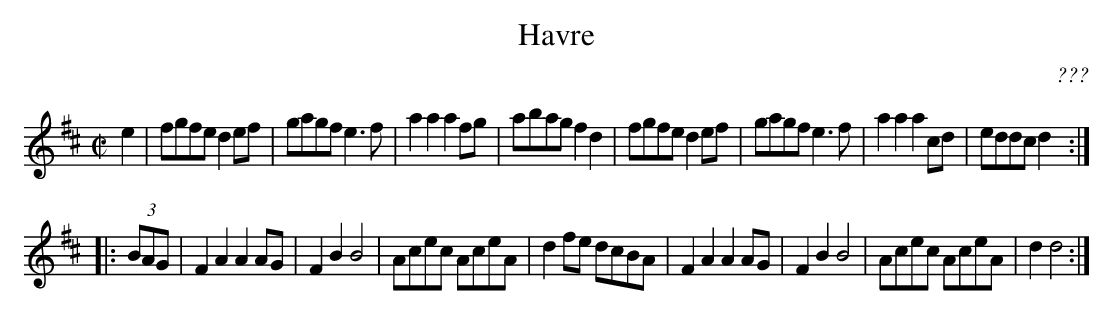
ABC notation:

X:1
T: Havre
O: ???
M: C|
L: 1/8
K: D
e2 \
| fgfe d2ef | gagf e3f | a2a2 a2fg | abag f2d2 \
| fgfe d2ef | gagf e3f | a2a2 a2cd | eddc d2 :|
|: (3BAG \
| F2A2 A2AG | F2B2B4 | Acec AceA | d2fe dcBA \
| F2A2 A2AG | F2B2B4 | Acec AceA | d2 d4 :|
